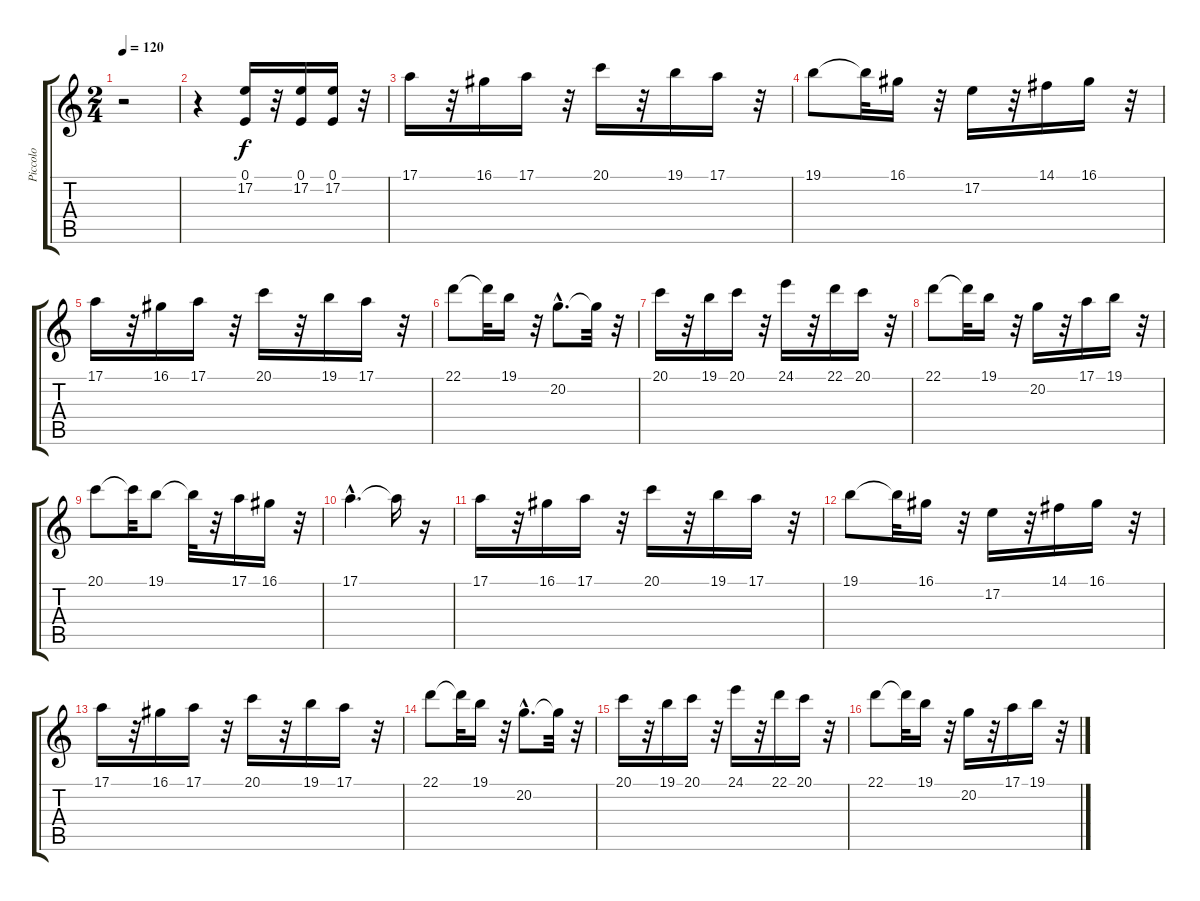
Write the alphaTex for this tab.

\track ("Piccolo" "Piccolo") {instrument piccolo}
\staff {score tabs}
\tuning (E4 B3 G3 D3 A2 E2) {hide}
\ts (2 4)
\tempo 120
\clef g2
\ks c
r.2{dy f} |
r.4 (0.1 17.2).16 r.32 (0.1 17.2).16 (0.1 17.2).16 r.32 |
17.1.16{instrument tremolostrings} r.32 16.1.16 17.1.16 r.32 20.1.16 r.32 19.1.16 17.1.16 r.32 |
19.1.8 19.1{t}.32 16.1.16 r.32 17.2.16 r.32 14.1.16 16.1.16 r.32 |
17.1.16 r.32 16.1.16 17.1.16 r.32 20.1.16 r.32 19.1.16 17.1.16 r.32 |
22.1.8 22.1{t}.32 19.1.16 r.32 20.2{hac}.8{d} 20.2{t}.32 r.32 |
20.1.16 r.32 19.1.16 20.1.16 r.32 24.1.16 r.32 22.1.16 20.1.16 r.32 |
22.1.8 22.1{t}.32 19.1.16 r.32 20.2.16 r.32 17.1.16 19.1.16 r.32 |
20.1.8 20.1{t}.32 19.1.8 19.1{t}.32 r.32 17.1.16 16.1.16 r.32 |
17.1{hac}.4{d} 17.1{t}.16 r.16 |
17.1.16 r.32 16.1.16 17.1.16 r.32 20.1.16 r.32 19.1.16 17.1.16 r.32 |
19.1.8 19.1{t}.32 16.1.16 r.32 17.2.16 r.32 14.1.16 16.1.16 r.32 |
17.1.16 r.32 16.1.16 17.1.16 r.32 20.1.16 r.32 19.1.16 17.1.16 r.32 |
22.1.8 22.1{t}.32 19.1.16 r.32 20.2{hac}.8{d} 20.2{t}.32 r.32 |
20.1.16 r.32 19.1.16 20.1.16 r.32 24.1.16 r.32 22.1.16 20.1.16 r.32 |
22.1.8 22.1{t}.32 19.1.16 r.32 20.2.16 r.32 17.1.16 19.1.16 r.32
